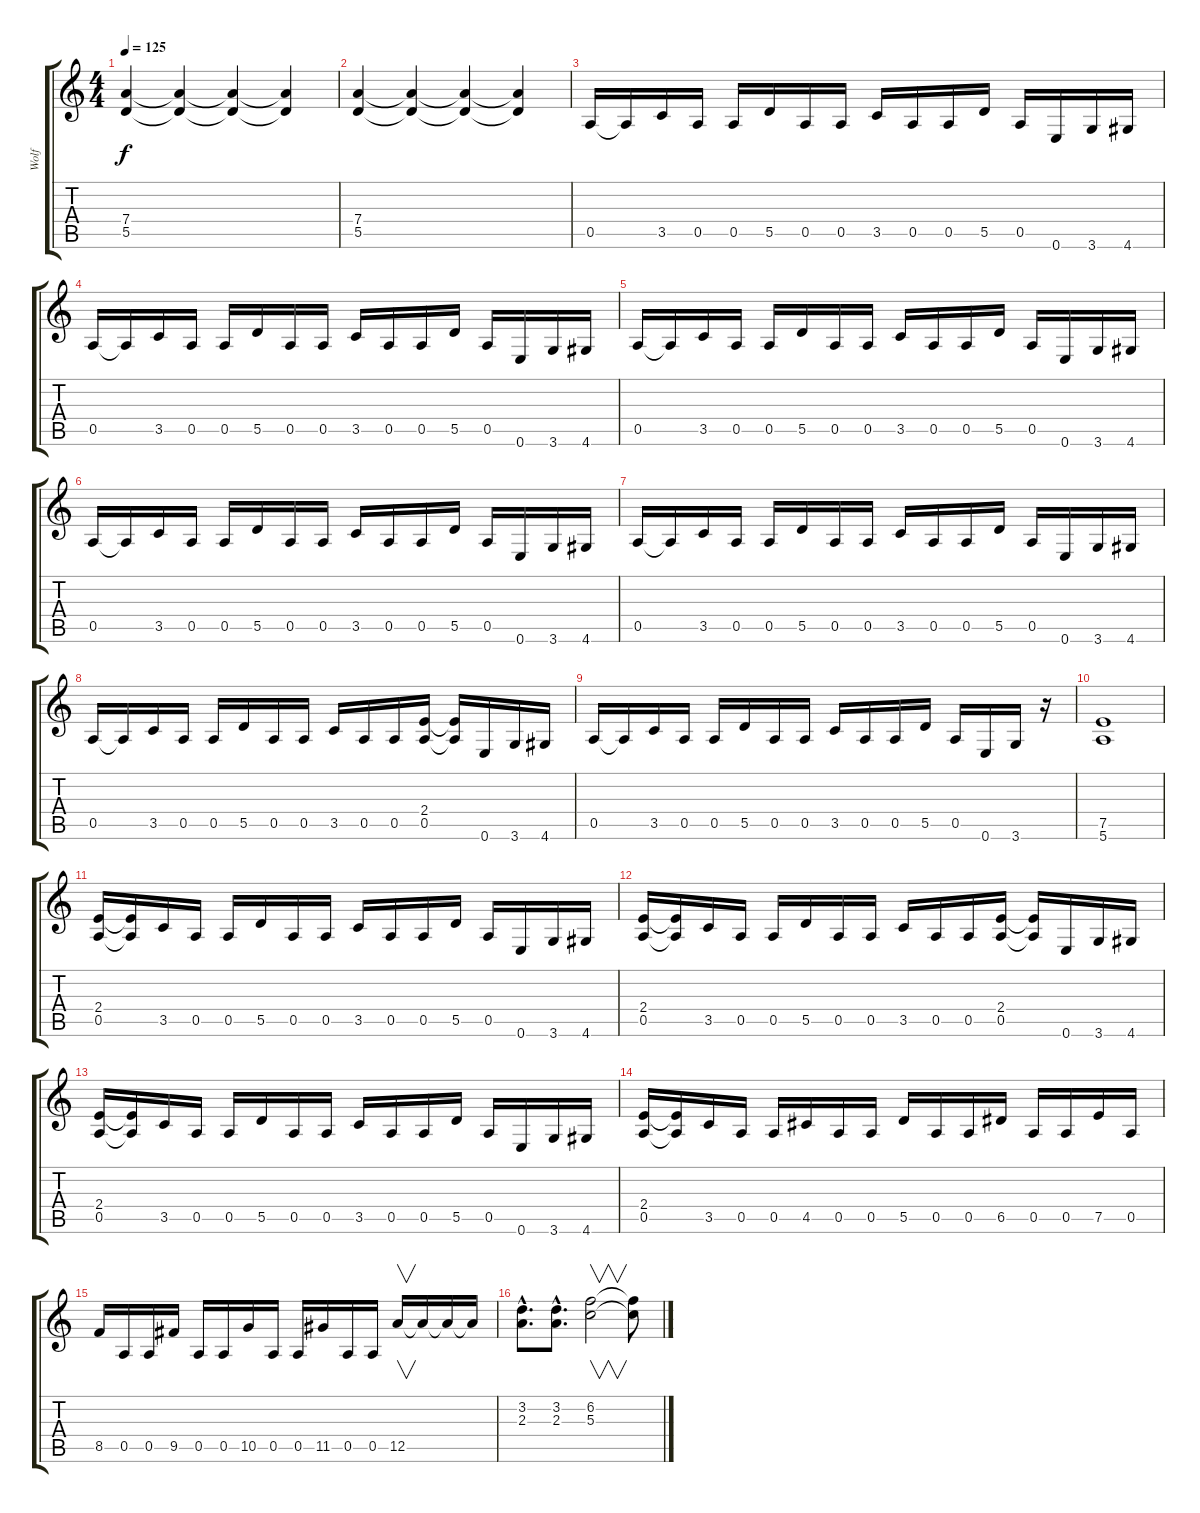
\track ("Wolf " "Wolf ") {instrument distortionguitar}
\staff {score tabs}
\tuning (E4 B3 G3 D3 A2 E2) {hide}
\ts (4 4)
\tempo 125
\clef g2
\ks c
(7.4 5.5).4{dy f} (7.4{t} 5.5{t}).4 (7.4{t} 5.5{t}).4 (7.4{t} 5.5{t}).4 |
(7.4 5.5).4 (7.4{t} 5.5{t}).4 (7.4{t} 5.5{t}).4 (7.4{t} 5.5{t}).4 |
0.5.16{volume 8} 0.5{t}.16 3.5.16 0.5.16 0.5.16 5.5.16 0.5.16 0.5.16 3.5.16 0.5.16 0.5.16 5.5.16 0.5.16 0.6.16 3.6.16 4.6.16 |
0.5.16 0.5{t}.16 3.5.16 0.5.16 0.5.16 5.5.16 0.5.16 0.5.16 3.5.16 0.5.16 0.5.16 5.5.16 0.5.16 0.6.16 3.6.16 4.6.16 |
0.5.16{volume 8} 0.5{t}.16 3.5.16 0.5.16 0.5.16 5.5.16 0.5.16 0.5.16 3.5.16 0.5.16 0.5.16 5.5.16 0.5.16 0.6.16 3.6.16 4.6.16 |
0.5.16 0.5{t}.16 3.5.16 0.5.16 0.5.16 5.5.16 0.5.16 0.5.16 3.5.16 0.5.16 0.5.16 5.5.16 0.5.16 0.6.16 3.6.16 4.6.16 |
0.5.16{volume 13} 0.5{t}.16 3.5.16 0.5.16 0.5.16 5.5.16 0.5.16 0.5.16 3.5.16 0.5.16 0.5.16 5.5.16 0.5.16 0.6.16 3.6.16 4.6.16 |
0.5.16{volume 13} 0.5{t}.16 3.5.16 0.5.16 0.5.16 5.5.16 0.5.16 0.5.16 3.5.16 0.5.16 0.5.16 (2.4 0.5).16 (2.4{t} 0.5{t}).16 0.6.16 3.6.16 4.6.16 |
0.5.16{volume 13} 0.5{t}.16 3.5.16 0.5.16 0.5.16 5.5.16 0.5.16 0.5.16 3.5.16 0.5.16 0.5.16 5.5.16 0.5.16 0.6.16 3.6.16 r.16 |
(7.5 5.6).1 |
(2.4 0.5).16{volume 13} (2.4{t} 0.5{t}).16 3.5.16 0.5.16 0.5.16 5.5.16 0.5.16 0.5.16 3.5.16 0.5.16 0.5.16 5.5.16 0.5.16 0.6.16 3.6.16 4.6.16 |
(2.4 0.5).16{volume 13} (2.4{t} 0.5{t}).16 3.5.16 0.5.16 0.5.16 5.5.16 0.5.16 0.5.16 3.5.16 0.5.16 0.5.16 (2.4 0.5).16 (2.4{t} 0.5{t}).16 0.6.16 3.6.16 4.6.16 |
(2.4 0.5).16{volume 13} (2.4{t} 0.5{t}).16 3.5.16 0.5.16 0.5.16 5.5.16 0.5.16 0.5.16 3.5.16 0.5.16 0.5.16 5.5.16 0.5.16 0.6.16 3.6.16 4.6.16 |
(2.4 0.5).16 (2.4{t} 0.5{t}).16 3.5.16 0.5.16 0.5.16 4.5.16 0.5.16 0.5.16 5.5.16 0.5.16 0.5.16 6.5.16 0.5.16 0.5.16 7.5.16 0.5.16 |
8.5.16 0.5.16 0.5.16 9.5.16 0.5.16 0.5.16 10.5.16 0.5.16 0.5.16 11.5.16 0.5.16 0.5.16 12.5.16{v} 12.5{t}.16 12.5{t}.16 12.5{t}.16 |
(3.2{hac} 2.3{hac}).8{d} (3.2{hac} 2.3{hac}).8{d} (6.2 5.3).2{v} (6.2{t} 5.3{t}).8
